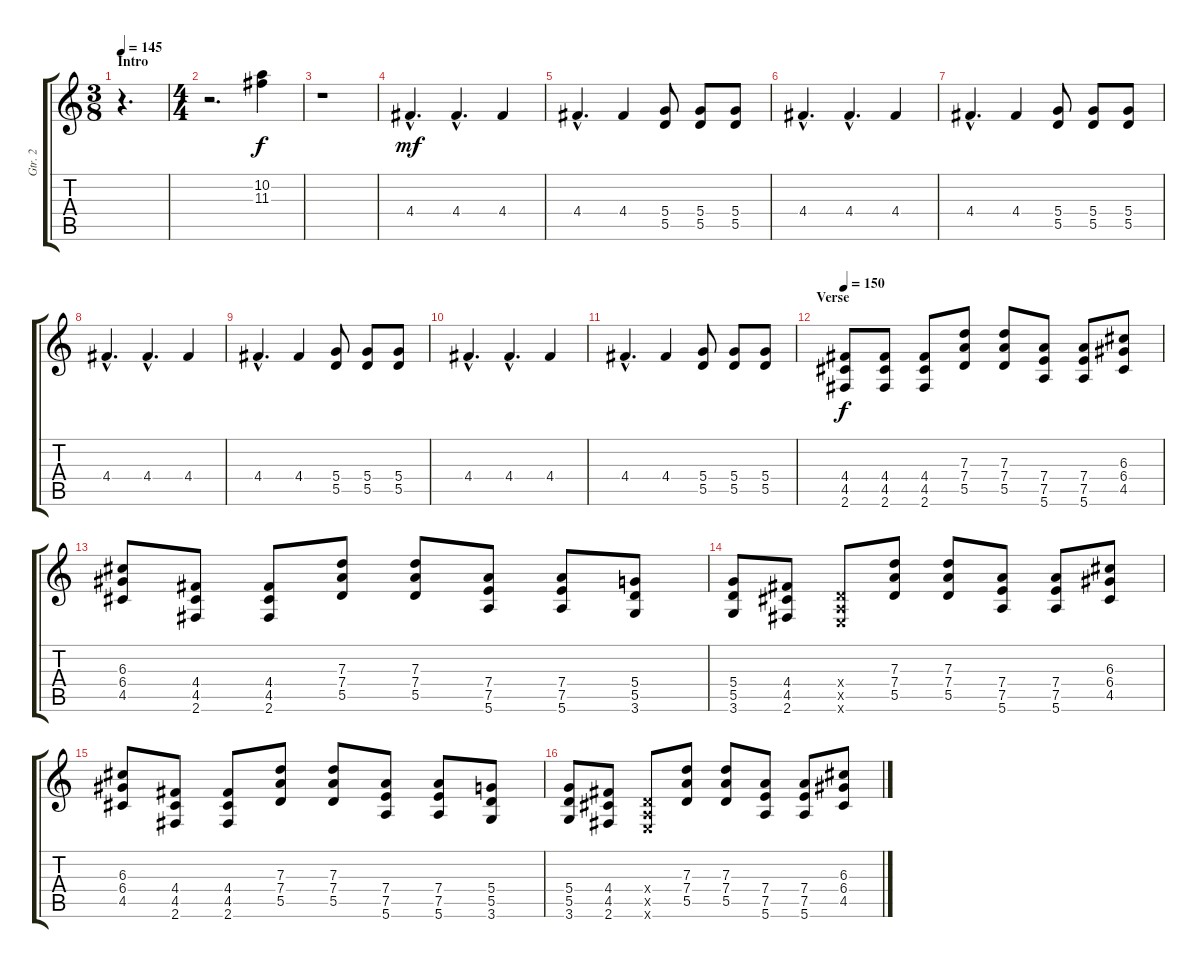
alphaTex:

\track ("Gtr. 2" "Gtr. 2") {instrument distortionguitar}
\staff {score tabs}
\tuning (E4 B3 G3 D3 A2 E2) {hide}
\ts (3 8)
\section ("" "Intro")
\tempo 145
\clef g2
\ks c
r.4{d dy f instrument distortionguitar} |
\ts (4 4)
r.2{d} (10.2 11.3).4 |
r.1 |
4.4{hac}.4{d dy mf} 4.4{hac}.4{d} 4.4.4 |
4.4{hac}.4{d} 4.4.4 (5.4 5.5).8 (5.4 5.5).8 (5.4 5.5).8 |
4.4{hac}.4{d} 4.4{hac}.4{d} 4.4.4 |
4.4{hac}.4{d} 4.4.4 (5.4 5.5).8 (5.4 5.5).8 (5.4 5.5).8 |
4.4{hac}.4{d} 4.4{hac}.4{d} 4.4.4 |
4.4{hac}.4{d} 4.4.4 (5.4 5.5).8 (5.4 5.5).8 (5.4 5.5).8 |
4.4{hac}.4{d} 4.4{hac}.4{d} 4.4.4 |
4.4{hac}.4{d} 4.4.4 (5.4 5.5).8 (5.4 5.5).8 (5.4 5.5).8 |
\section ("" "Verse")
\tempo 150
(4.4 4.5 2.6).8{dy f} (4.4 4.5 2.6).8 (4.4 4.5 2.6).8 (7.3 7.4 5.5).8 (7.3 7.4 5.5).8 (7.4 7.5 5.6).8 (7.4 7.5 5.6).8 (6.3 6.4 4.5).8 |
(6.3 6.4 4.5).8 (4.4 4.5 2.6).8 (4.4 4.5 2.6).8 (7.3 7.4 5.5).8 (7.3 7.4 5.5).8 (7.4 7.5 5.6).8 (7.4 7.5 5.6).8 (5.4 5.5 3.6).8 |
(5.4 5.5 3.6).8 (4.4 4.5 2.6).8 (0.4{x} 0.5{x} 0.6{x}).8 (7.3 7.4 5.5).8 (7.3 7.4 5.5).8 (7.4 7.5 5.6).8 (7.4 7.5 5.6).8 (6.3 6.4 4.5).8 |
(6.3 6.4 4.5).8 (4.4 4.5 2.6).8 (4.4 4.5 2.6).8 (7.3 7.4 5.5).8 (7.3 7.4 5.5).8 (7.4 7.5 5.6).8 (7.4 7.5 5.6).8 (5.4 5.5 3.6).8 |
(5.4 5.5 3.6).8 (4.4 4.5 2.6).8 (0.4{x} 0.5{x} 0.6{x}).8 (7.3 7.4 5.5).8 (7.3 7.4 5.5).8 (7.4 7.5 5.6).8 (7.4 7.5 5.6).8 (6.3 6.4 4.5).8
